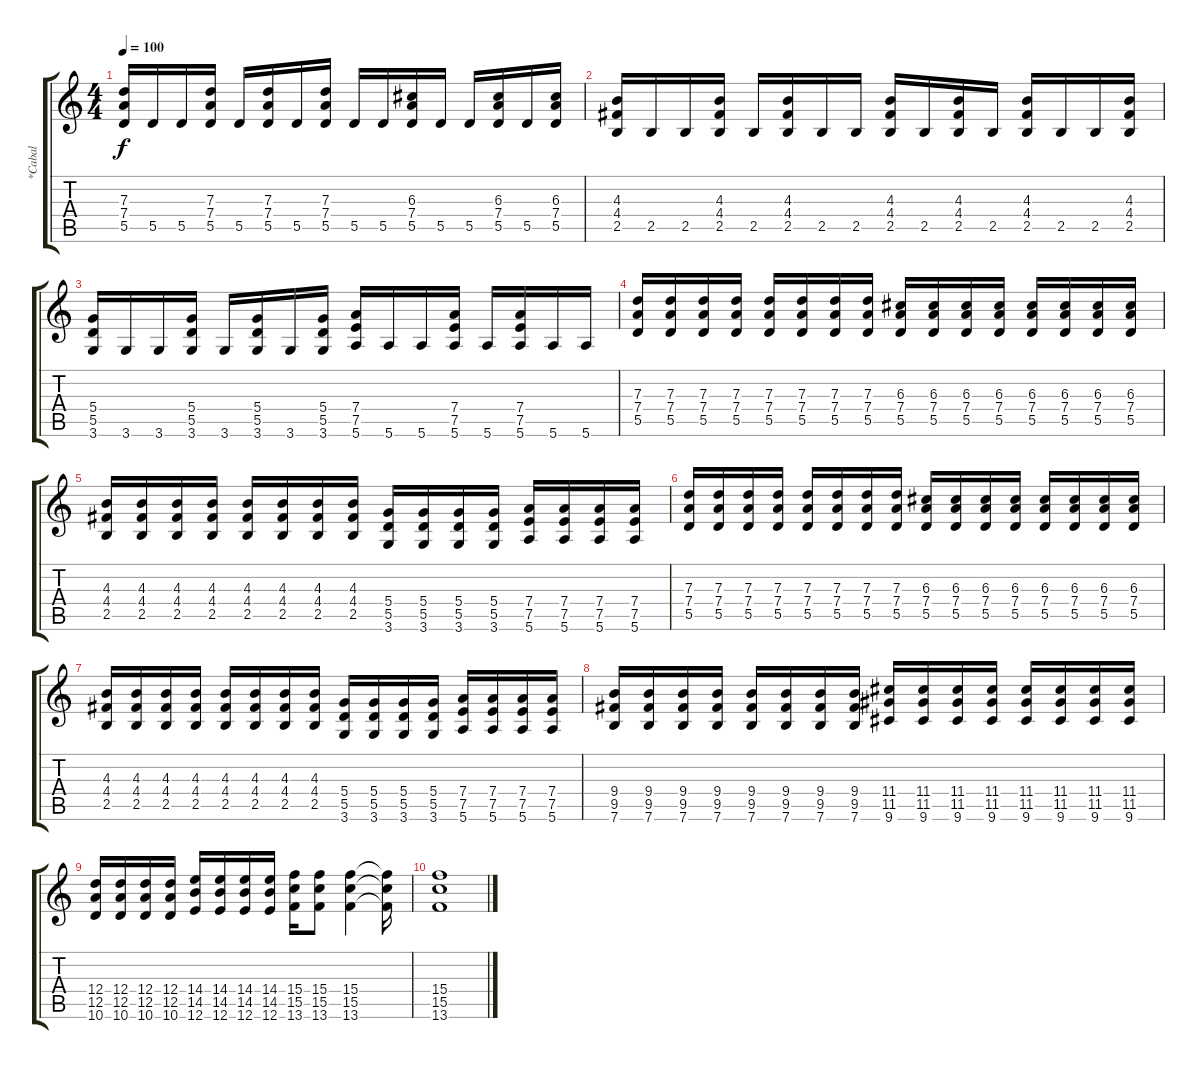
\track ("*Cabal" "*Cabal") {instrument distortionguitar}
\staff {score tabs}
\tuning (E4 B3 G3 D3 A2 E2) {hide}
\ts (4 4)
\tempo 100
\clef g2
\ks c
(7.3 7.4 5.5).16{dy f} 5.5.16 5.5.16 (7.3 7.4 5.5).16 5.5.16 (7.3 7.4 5.5).16 5.5.16 (7.3 7.4 5.5).16 5.5.16 5.5.16 (6.3 7.4 5.5).16 5.5.16 5.5.16 (6.3 7.4 5.5).16 5.5.16 (6.3 7.4 5.5).16 |
(4.3 4.4 2.5).16 2.5.16 2.5.16 (4.3 4.4 2.5).16 2.5.16 (4.3 4.4 2.5).16 2.5.16 2.5.16 (4.3 4.4 2.5).16 2.5.16 (4.3 4.4 2.5).16 2.5.16 (4.3 4.4 2.5).16 2.5.16 2.5.16 (4.3 4.4 2.5).16 |
(5.4 5.5 3.6).16 3.6.16 3.6.16 (5.4 5.5 3.6).16 3.6.16 (5.4 5.5 3.6).16 3.6.16 (5.4 5.5 3.6).16 (7.4 7.5 5.6).16 5.6.16 5.6.16 (7.4 7.5 5.6).16 5.6.16 (7.4 7.5 5.6).16 5.6.16 5.6.16 |
(7.3 7.4 5.5).16 (7.3 7.4 5.5).16 (7.3 7.4 5.5).16 (7.3 7.4 5.5).16 (7.3 7.4 5.5).16 (7.3 7.4 5.5).16 (7.3 7.4 5.5).16 (7.3 7.4 5.5).16 (6.3 7.4 5.5).16 (6.3 7.4 5.5).16 (6.3 7.4 5.5).16 (6.3 7.4 5.5).16 (6.3 7.4 5.5).16 (6.3 7.4 5.5).16 (6.3 7.4 5.5).16 (6.3 7.4 5.5).16 |
(4.3 4.4 2.5).16 (4.3 4.4 2.5).16 (4.3 4.4 2.5).16 (4.3 4.4 2.5).16 (4.3 4.4 2.5).16 (4.3 4.4 2.5).16 (4.3 4.4 2.5).16 (4.3 4.4 2.5).16 (5.4 5.5 3.6).16 (5.4 5.5 3.6).16 (5.4 5.5 3.6).16 (5.4 5.5 3.6).16 (7.4 7.5 5.6).16 (7.4 7.5 5.6).16 (7.4 7.5 5.6).16 (7.4 7.5 5.6).16 |
(7.3 7.4 5.5).16 (7.3 7.4 5.5).16 (7.3 7.4 5.5).16 (7.3 7.4 5.5).16 (7.3 7.4 5.5).16 (7.3 7.4 5.5).16 (7.3 7.4 5.5).16 (7.3 7.4 5.5).16 (6.3 7.4 5.5).16 (6.3 7.4 5.5).16 (6.3 7.4 5.5).16 (6.3 7.4 5.5).16 (6.3 7.4 5.5).16 (6.3 7.4 5.5).16 (6.3 7.4 5.5).16 (6.3 7.4 5.5).16 |
(4.3 4.4 2.5).16 (4.3 4.4 2.5).16 (4.3 4.4 2.5).16 (4.3 4.4 2.5).16 (4.3 4.4 2.5).16 (4.3 4.4 2.5).16 (4.3 4.4 2.5).16 (4.3 4.4 2.5).16 (5.4 5.5 3.6).16 (5.4 5.5 3.6).16 (5.4 5.5 3.6).16 (5.4 5.5 3.6).16 (7.4 7.5 5.6).16 (7.4 7.5 5.6).16 (7.4 7.5 5.6).16 (7.4 7.5 5.6).16 |
(9.4 9.5 7.6).16 (9.4 9.5 7.6).16 (9.4 9.5 7.6).16 (9.4 9.5 7.6).16 (9.4 9.5 7.6).16 (9.4 9.5 7.6).16 (9.4 9.5 7.6).16 (9.4 9.5 7.6).16 (11.4 11.5 9.6).16 (11.4 11.5 9.6).16 (11.4 11.5 9.6).16 (11.4 11.5 9.6).16 (11.4 11.5 9.6).16 (11.4 11.5 9.6).16 (11.4 11.5 9.6).16 (11.4 11.5 9.6).16 |
(12.4 12.5 10.6).16 (12.4 12.5 10.6).16 (12.4 12.5 10.6).16 (12.4 12.5 10.6).16 (14.4 14.5 12.6).16 (14.4 14.5 12.6).16 (14.4 14.5 12.6).16 (14.4 14.5 12.6).16 (15.4 15.5 13.6).16 (15.4 15.5 13.6).8 (15.4 15.5 13.6).4 (15.4{t} 15.5{t} 13.6{t}).16 |
(15.4 15.5 13.6).1
